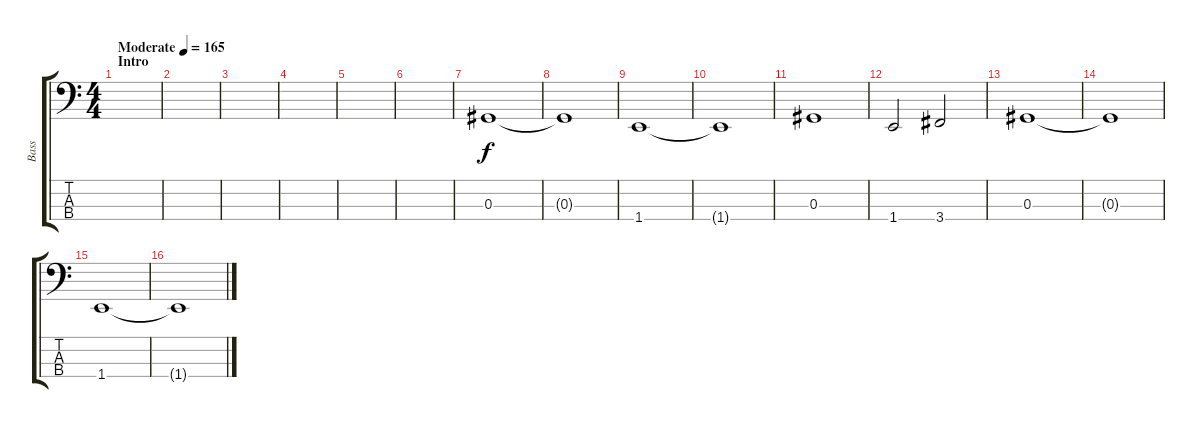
\track ("Bass" "Bass") {instrument electricbassfinger}
\staff {score tabs}
\tuning (Gb2 Db2 Ab1 Eb1) {hide}
\ts (4 4)
\section ("" "Intro")
\tempo (165 "Moderate")
\clef f4
\ks c
|
|
|
|
|
|
0.3.1 |
0.3{t}.1 |
1.4.1 |
1.4{t}.1 |
0.3.1 |
1.4.2 3.4.2 |
0.3.1 |
0.3{t}.1 |
1.4.1 |
1.4{t}.1
